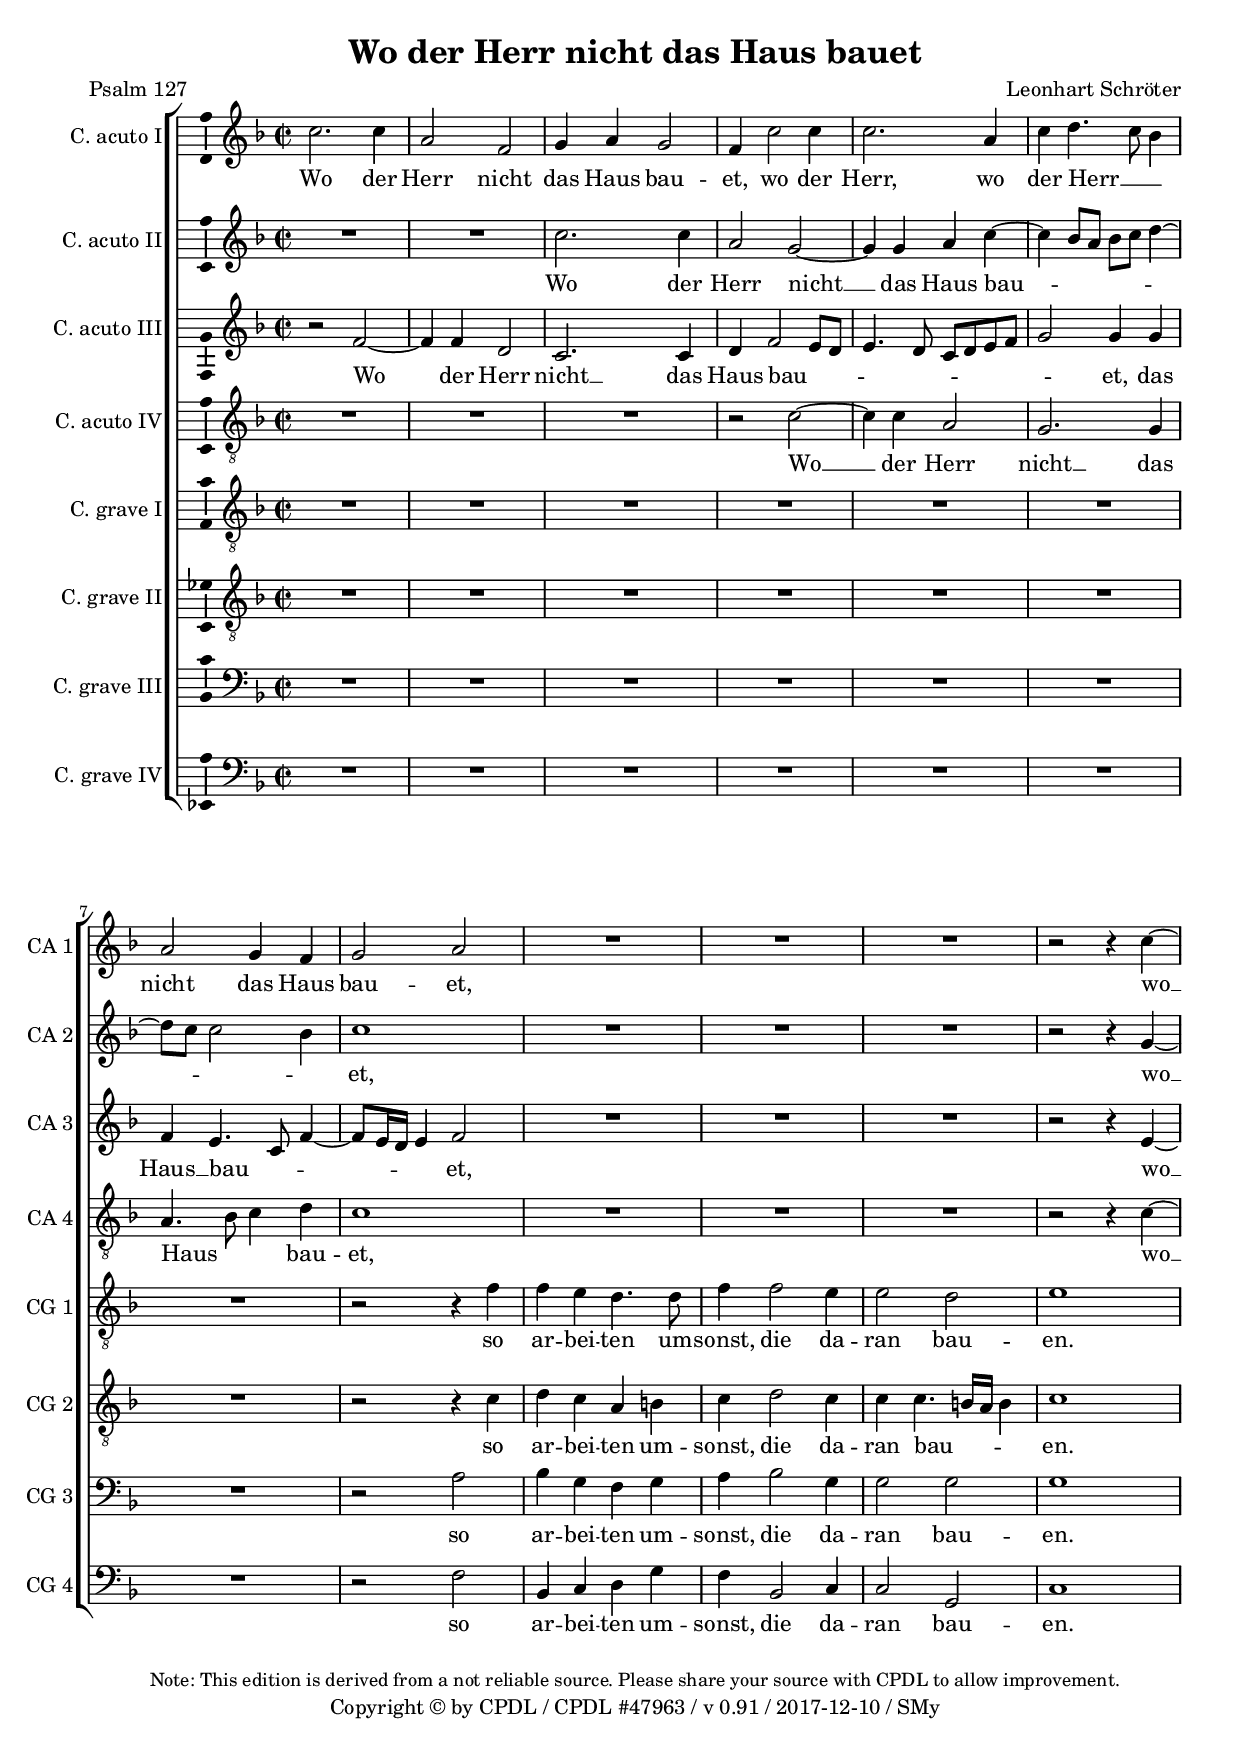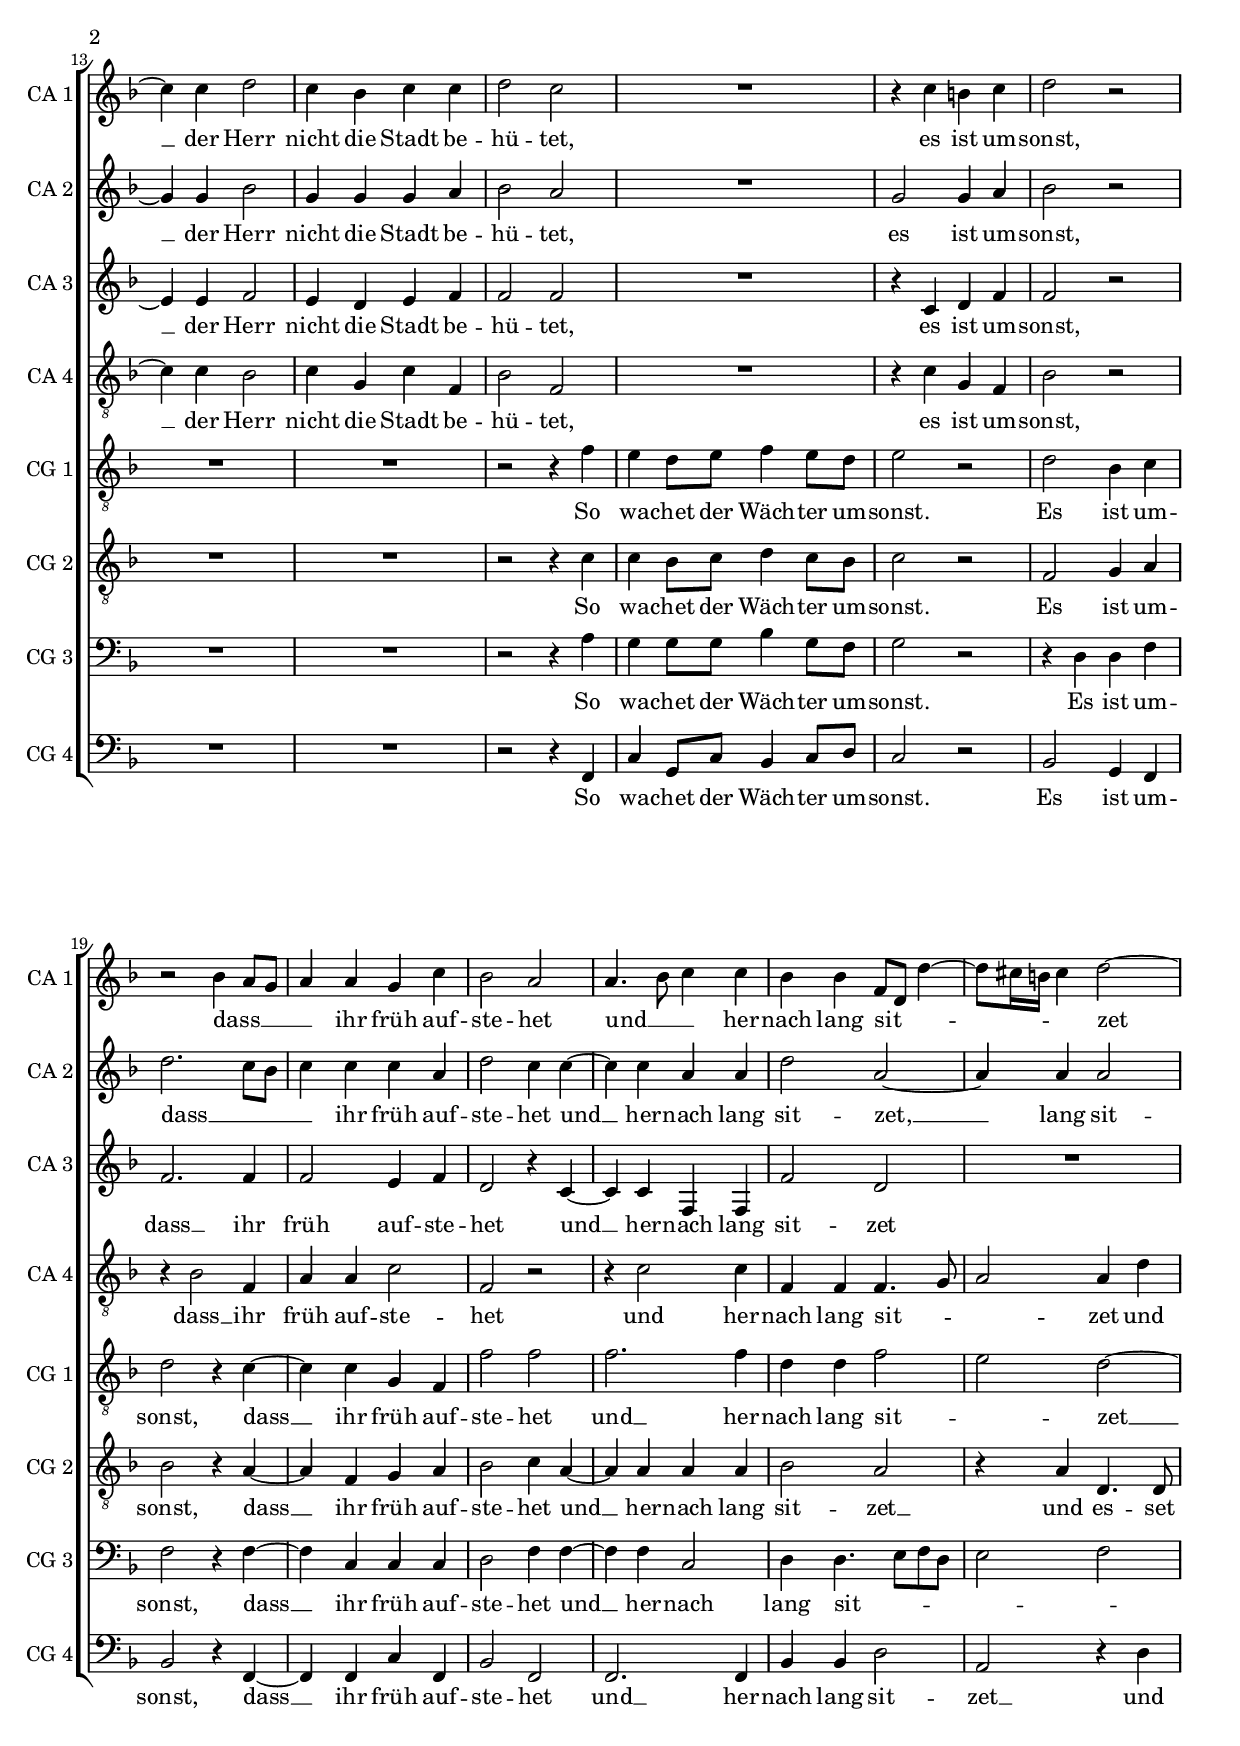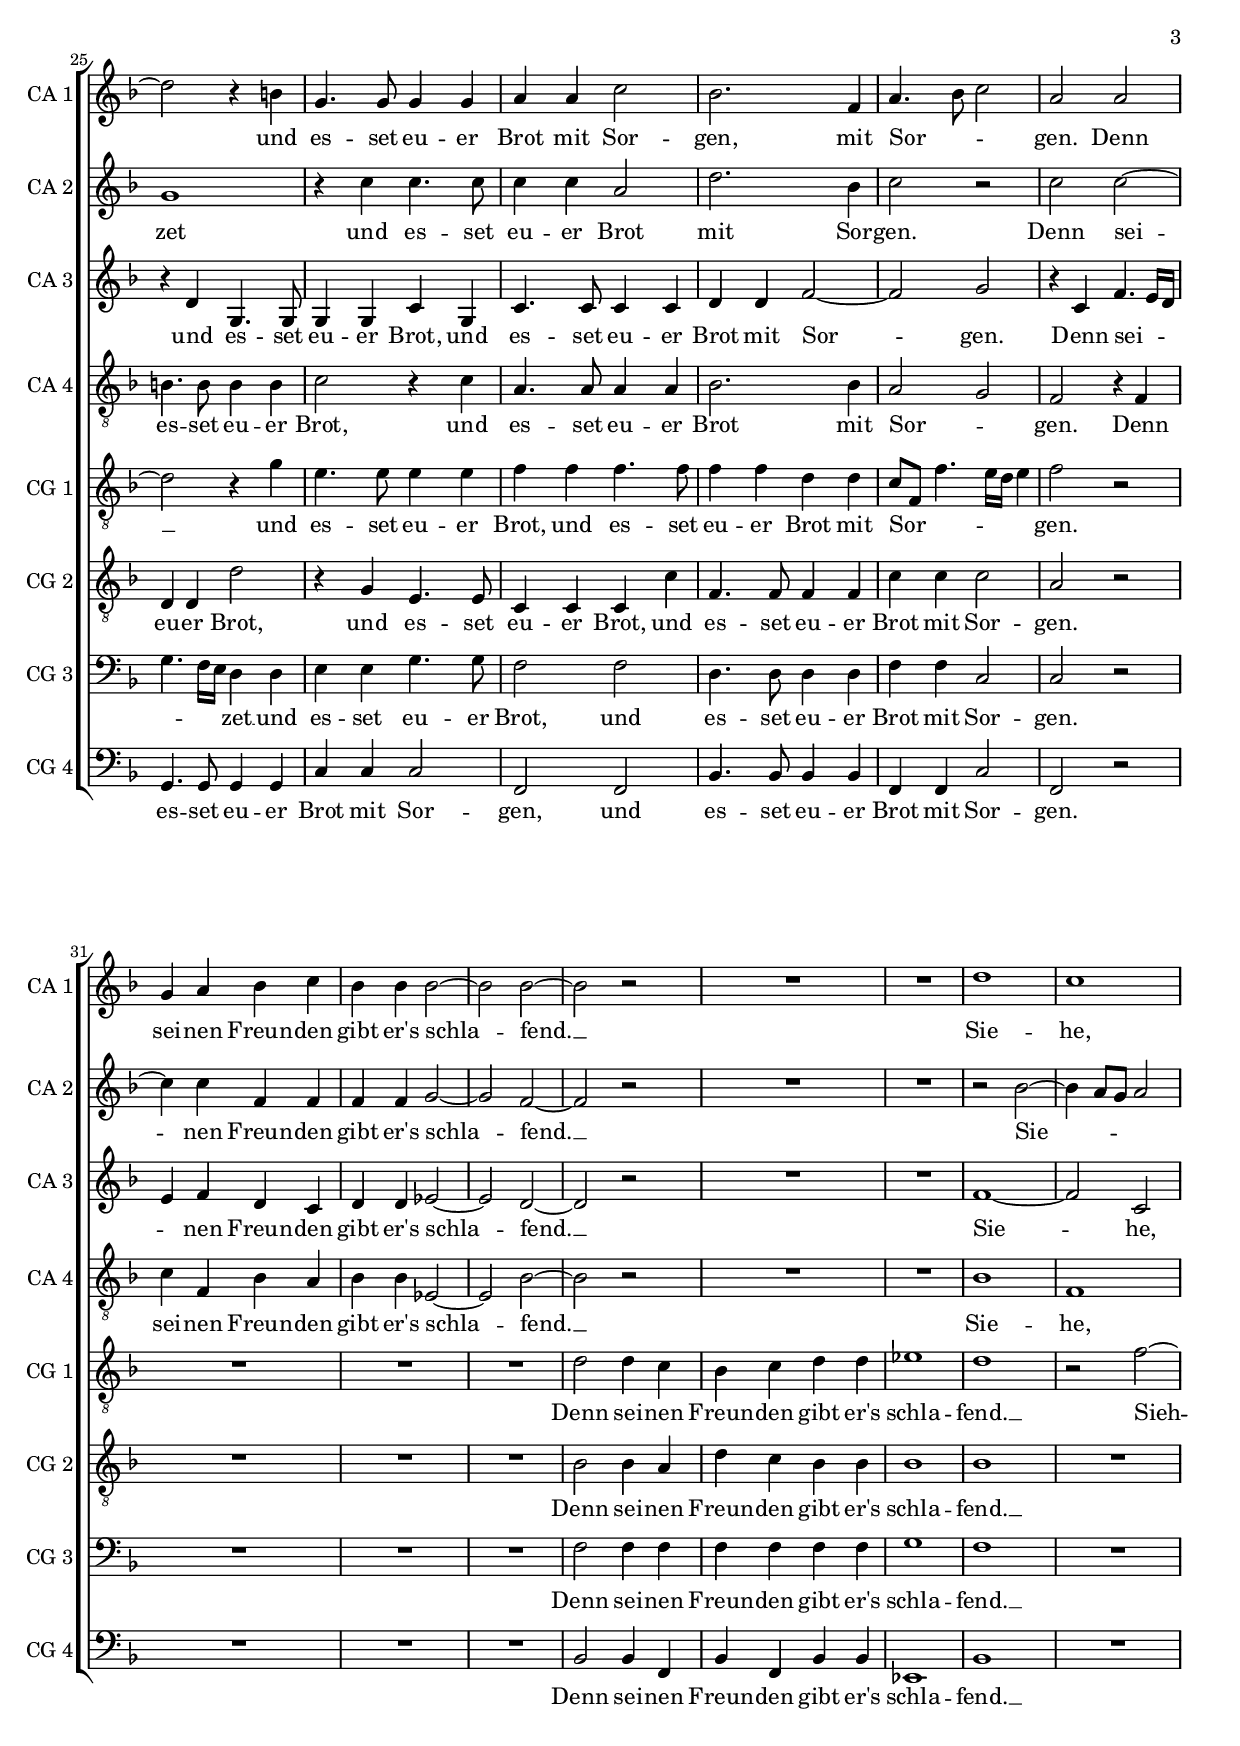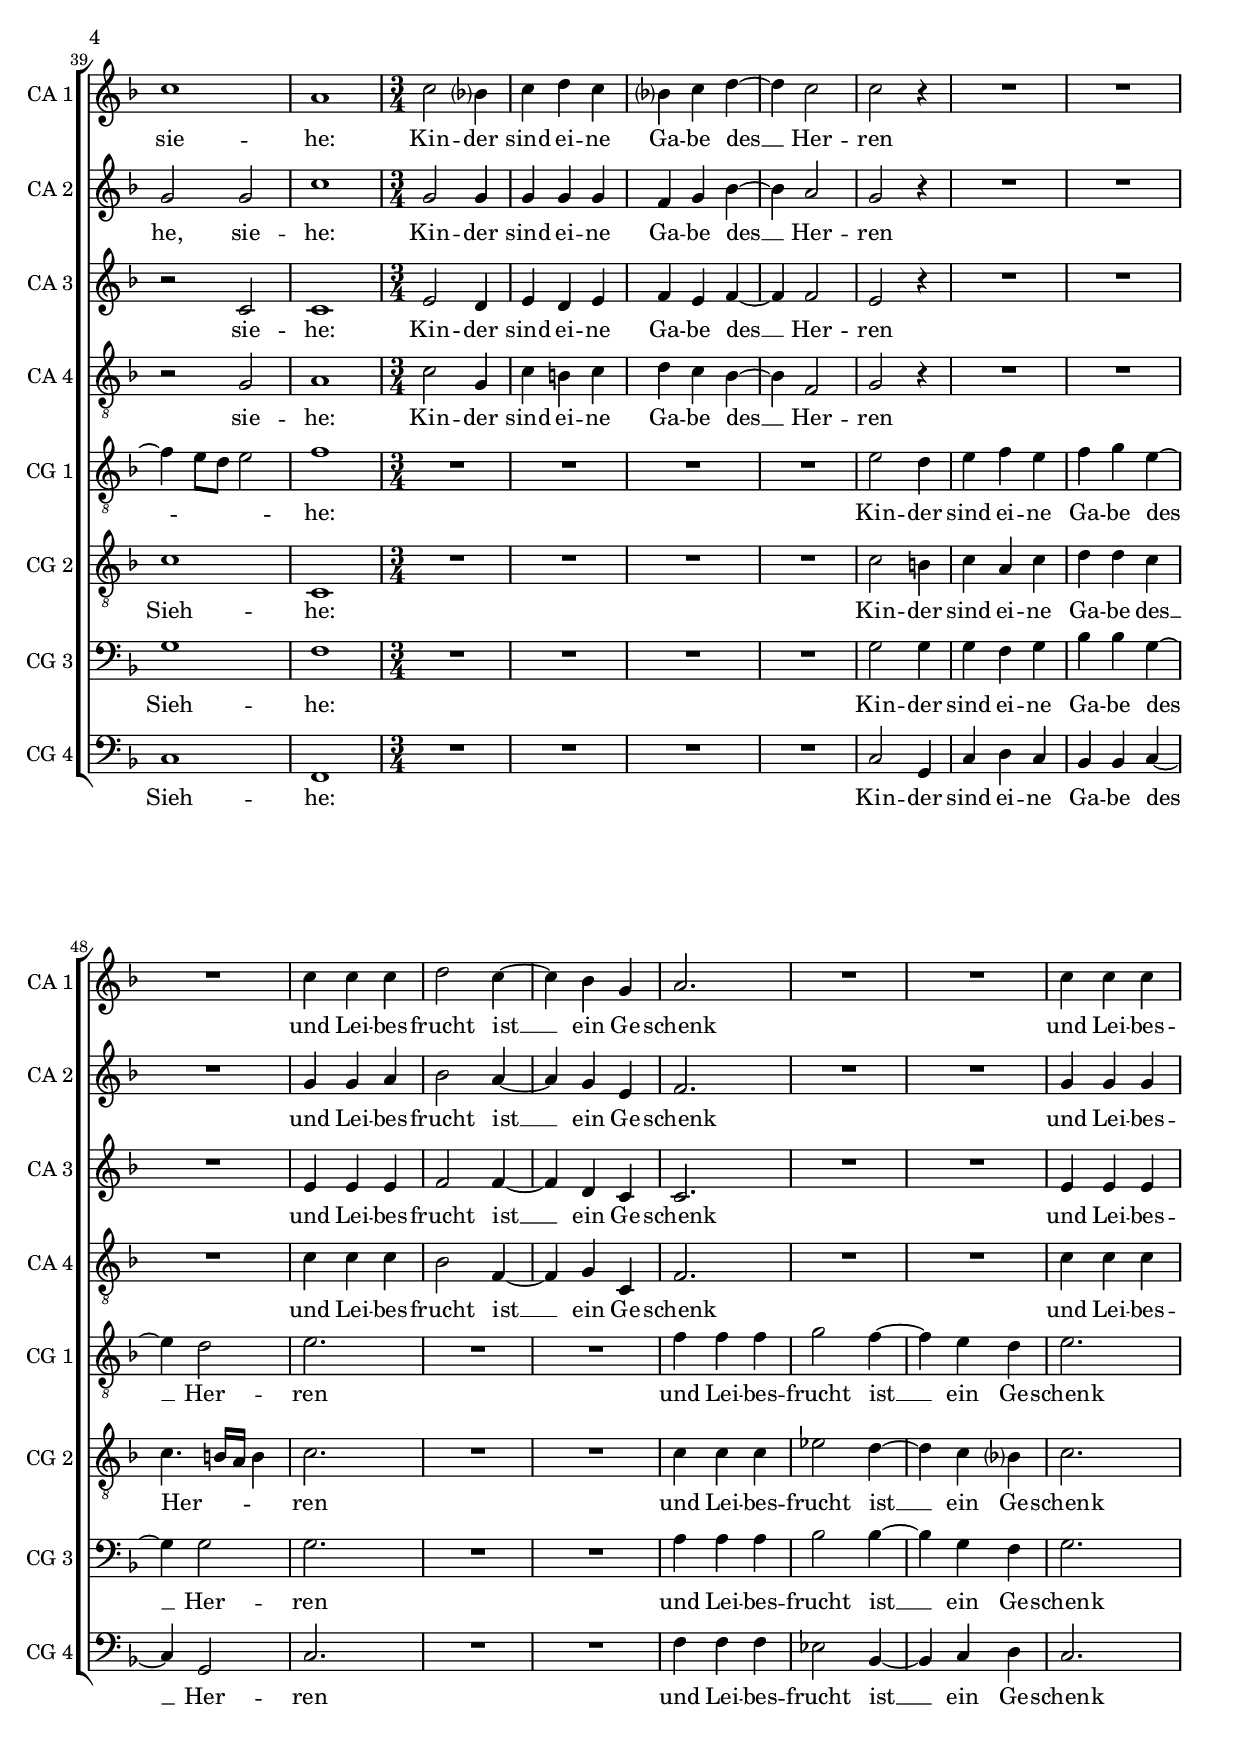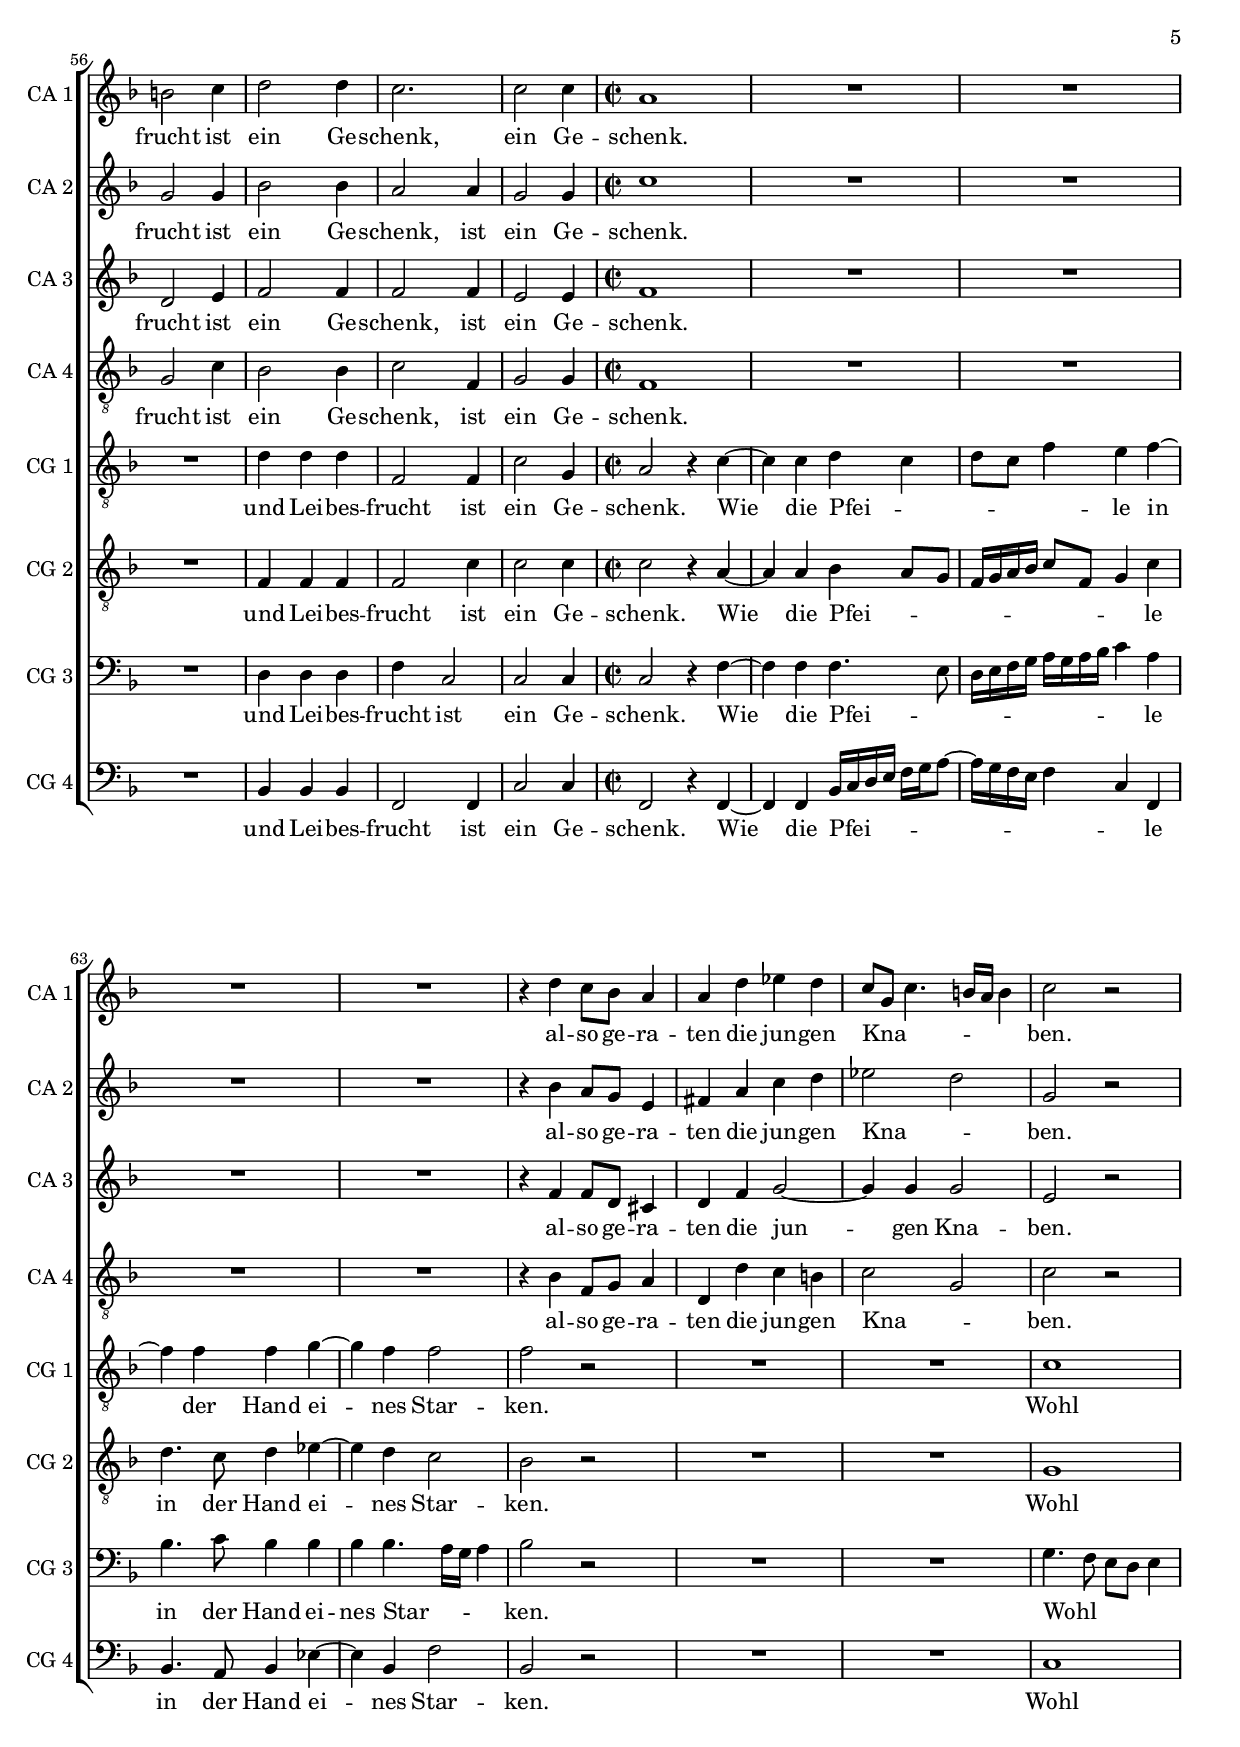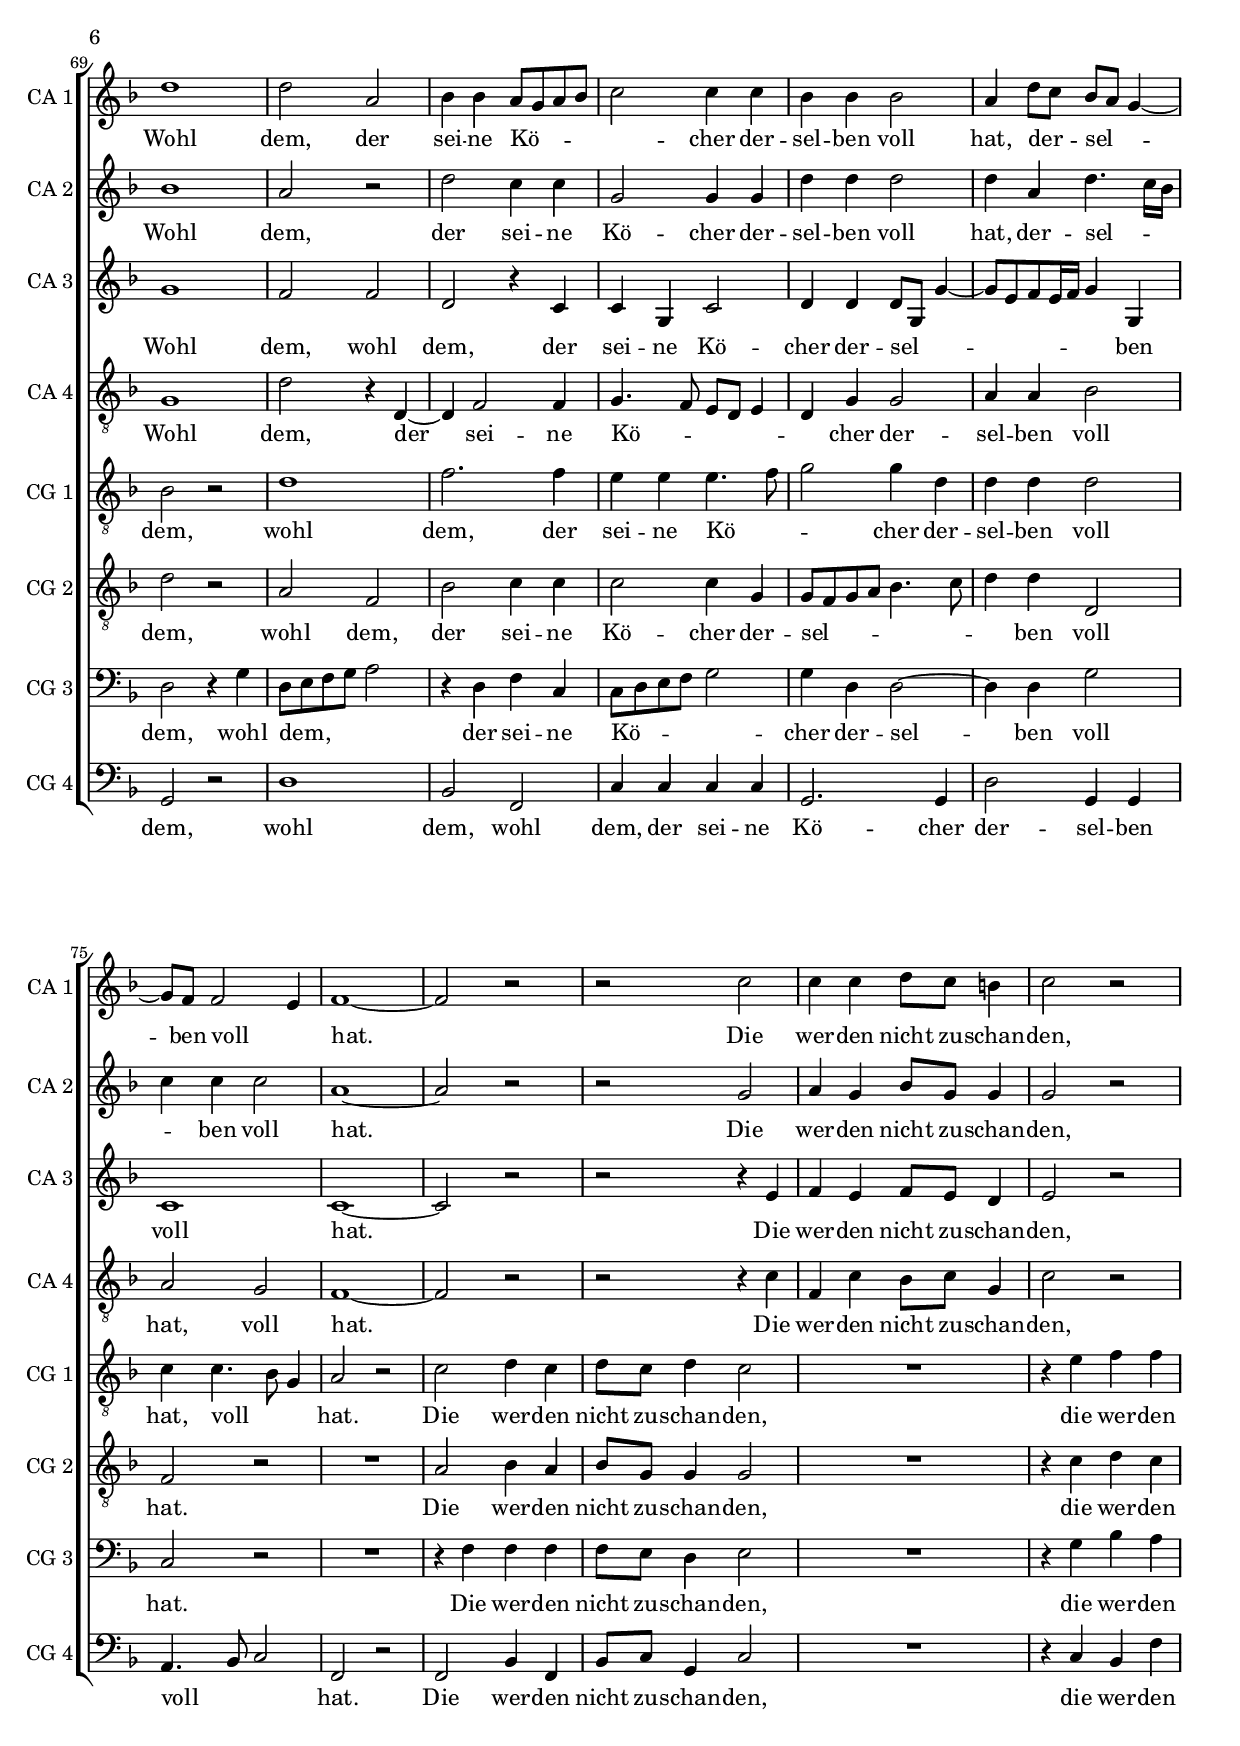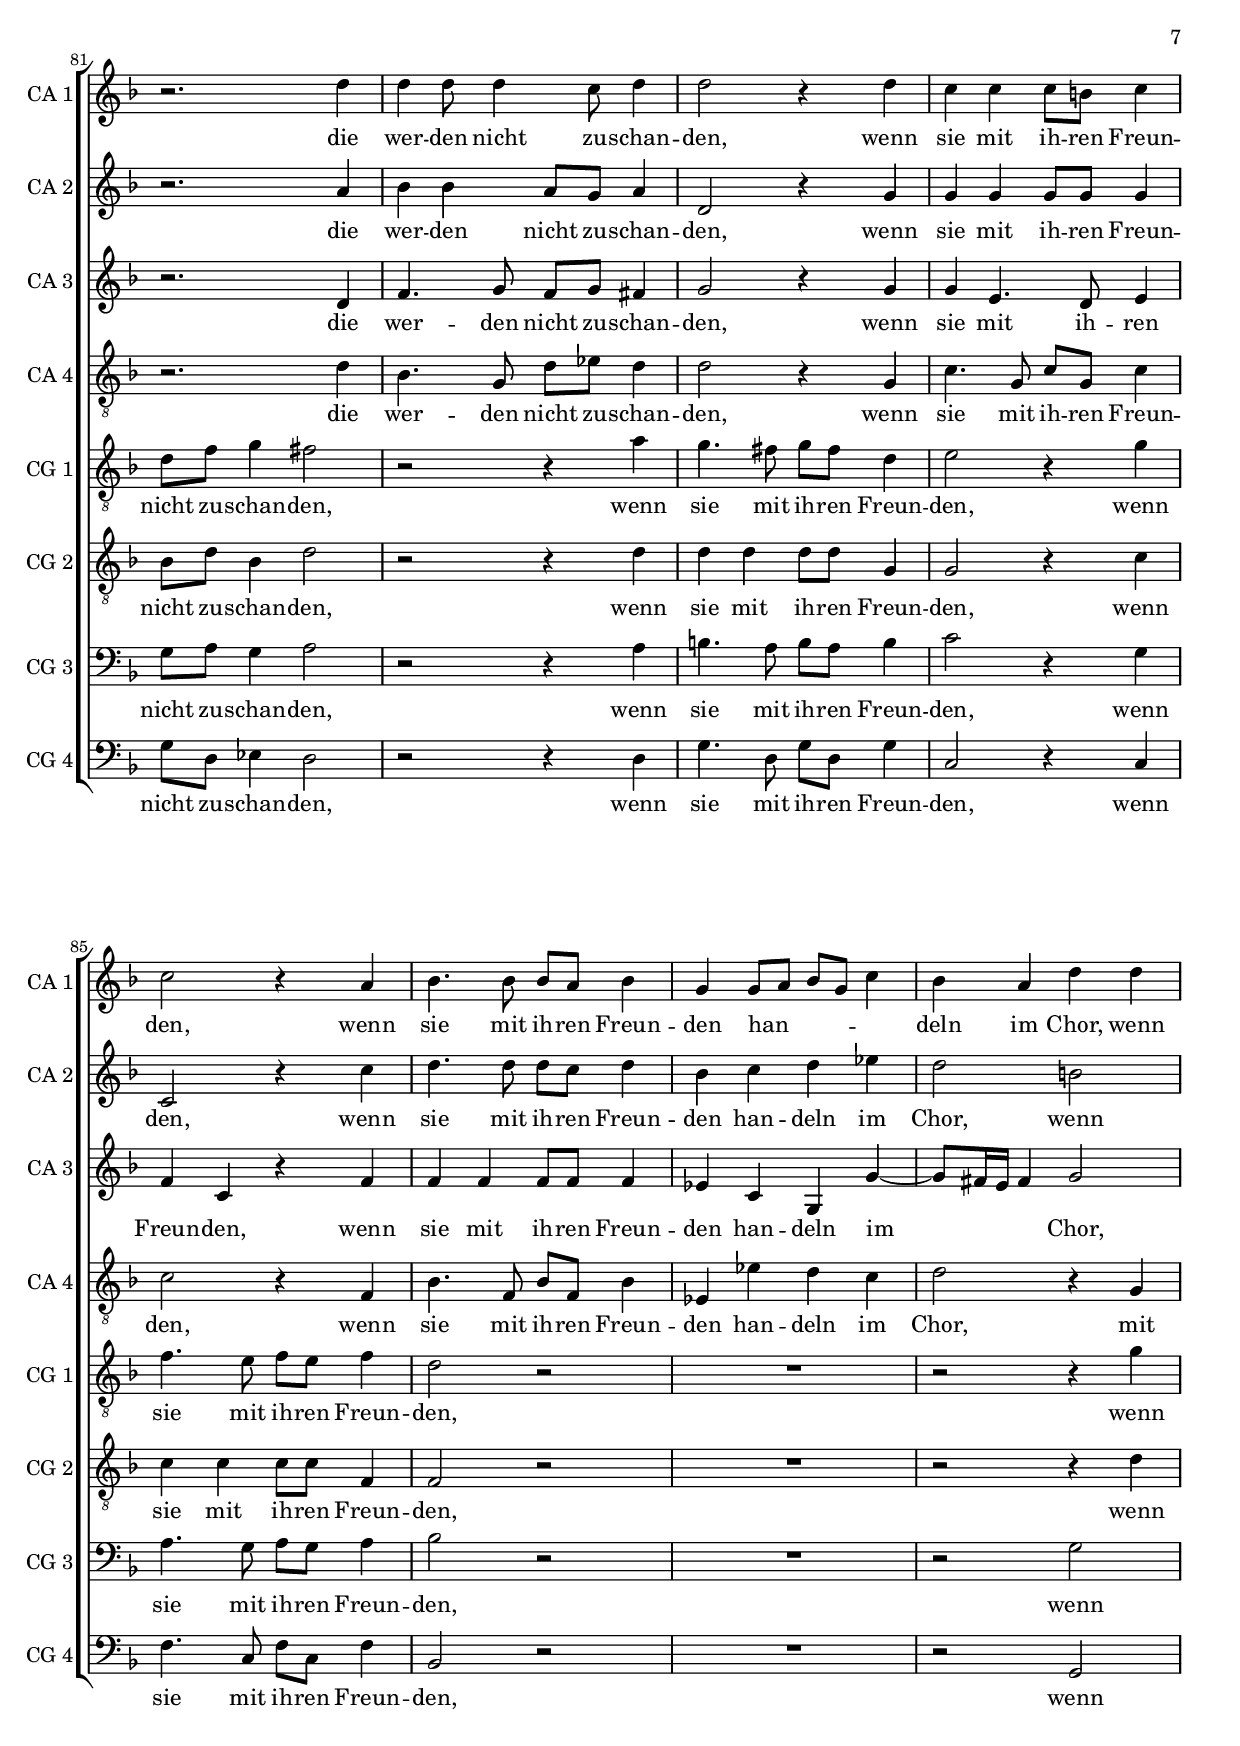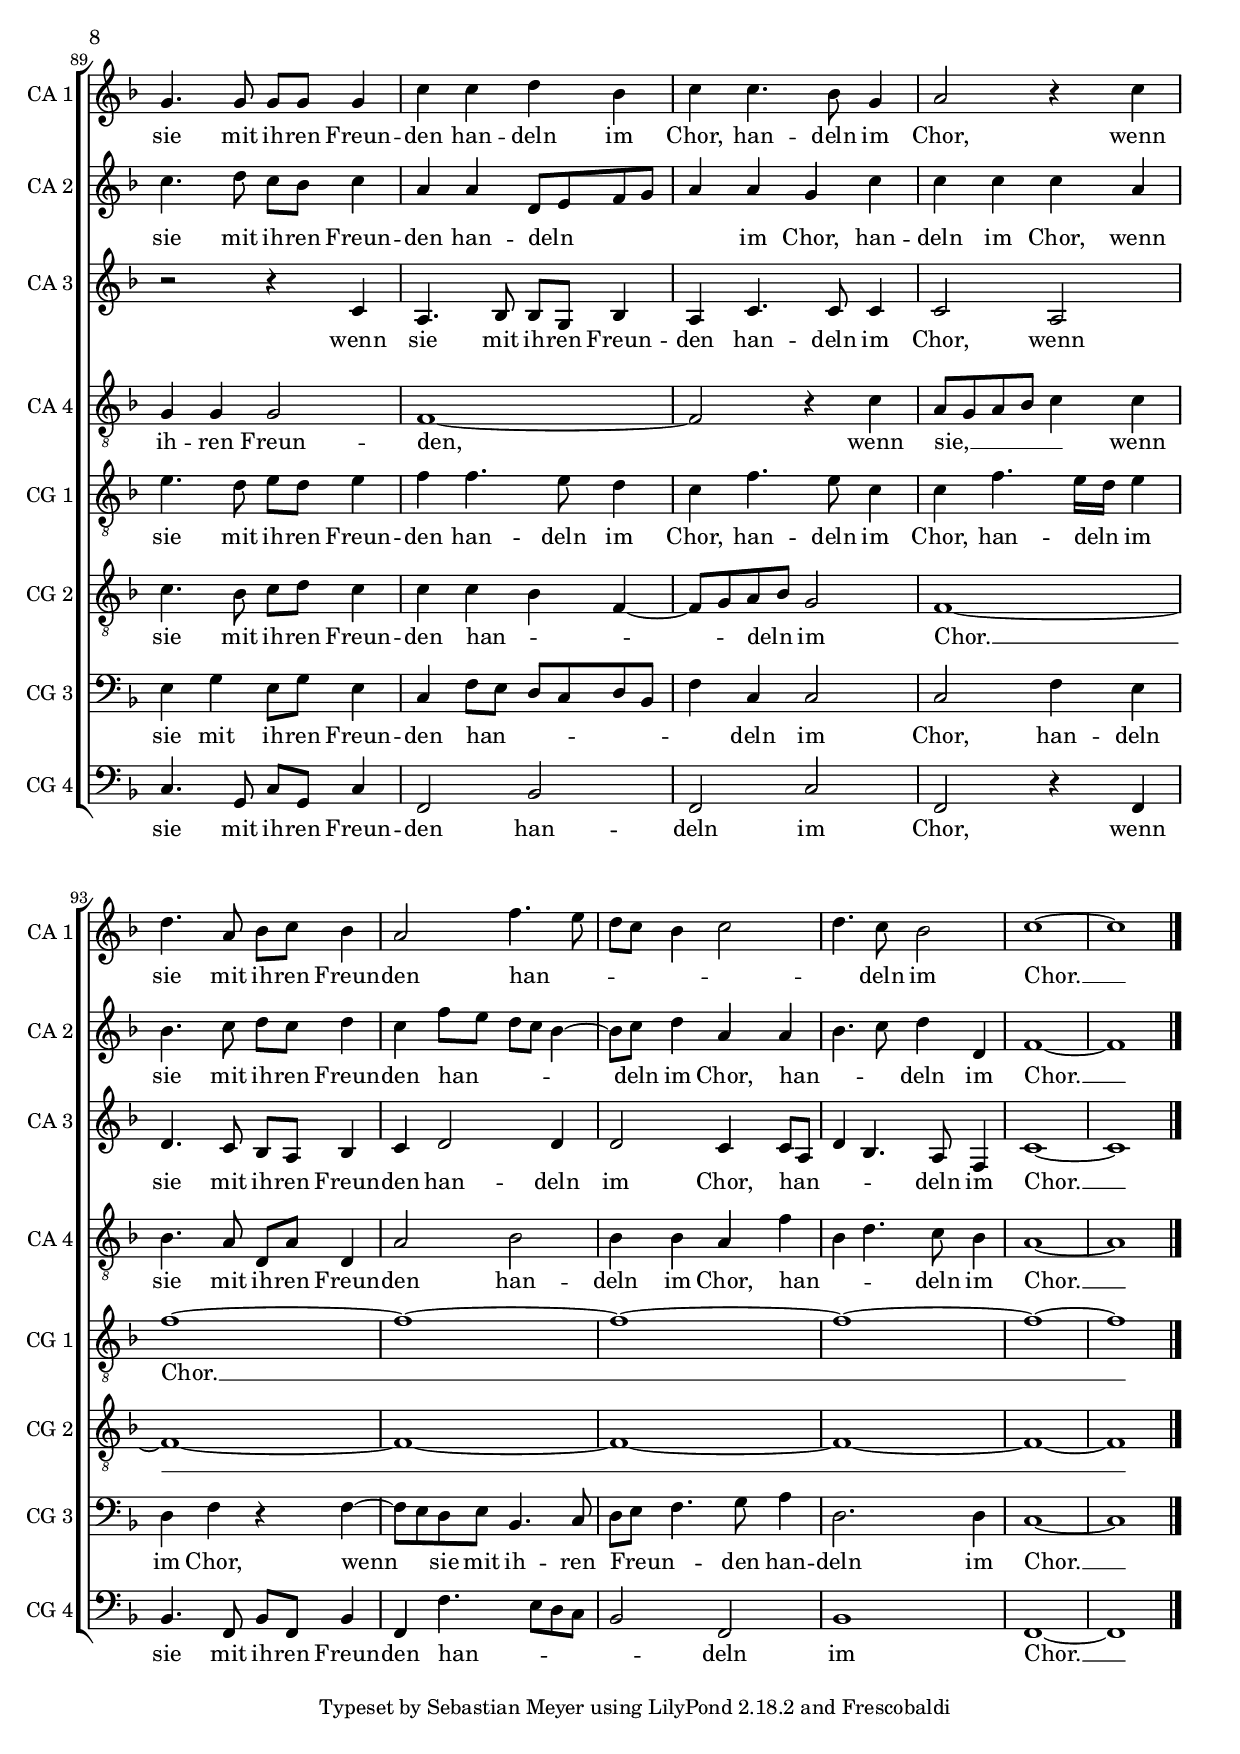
\version "2.18.2"
\language "deutsch"

\header {
  title = "Wo der Herr nicht das Haus bauet"
  composer = "Leonhart Schröter"
  poet = "Psalm 127"

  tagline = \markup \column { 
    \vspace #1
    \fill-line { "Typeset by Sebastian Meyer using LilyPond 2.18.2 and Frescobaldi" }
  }

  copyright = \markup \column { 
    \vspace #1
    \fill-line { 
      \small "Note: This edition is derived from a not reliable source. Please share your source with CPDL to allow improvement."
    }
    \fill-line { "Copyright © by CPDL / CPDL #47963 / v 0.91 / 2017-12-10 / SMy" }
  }
}

\paper {
  #(set-paper-size "a4")
  left-margin = 1.5\cm
  %page-count = 8
}

#(set-global-staff-size 18)

\layout {
  \context {
    \Score
    %\remove "Bar_number_engraver"
    
    % For forcing line- and page-breaks: 
    %\override NonMusicalPaperColumn.line-break-permission = ##f
    %\override NonMusicalPaperColumn.page-break-permission = ##f
  }
  \context {
    \Voice
    \override Slur.transparent = ##t
  }
}

global = {
  \key f \major
}

tTwo = { 
  \time 2/2
  %\set Timing.baseMoment = #(ly:make-moment 1/4)
}

tThree = {
  \time 3/4
}

% For forcing line- and page-breaks: 
breaker = { 
  s1*6 \break % before measure 7
  s1*7 \pageBreak % before measure 14
  s1*6 \break % 20
  s1*6 \pageBreak % 26
  s1*6 \break % 32
  s1*8 \pageBreak % 40
  s1 s2.*8 \break % 49
  s2.*9 \pageBreak % 58
  s2.*2 s1*4 \break % 64
  s1*6 \pageBreak % 70
  s1*5 \break % 75
  s1*6 \pageBreak % 81
  s1*4 \break % 85
  s1*5 \pageBreak % 90
  s1*4 \break % 94
}

sopranoOne = \relative c'' {
  \global \tTwo
  % Die Noten folgen hier.
  c2. c4 | a2 f | g4 a g2 | f4 c'2 c4 | c2. a4 | c d4.( c8 b4) | a2 g4 f | g2 a2 |  
  R1*3 r2 r4
  c4~ | c c d2 | c4 b c c | d2 c | 
  R1 
  r4 c h c | d2 r2 | 
  r2 b4( a8 g | a4) a g c | b2 a | a4.( b8 c4) c | b b f8( d d'4 ~ | d8 cis16 h cis4) d2~ | d r4 
  h | g4. g8 g4 g | a a c2 | b2. f4 | a4. ( b8 c2) | a2 
  % Denn seinen Freunden
  a2 | g4 a b c | b b b2~ | b b~ | b r |
  R1*2 
  % Siehe
  d1 c c a | 
  \tThree %\time 3/4
  c2 b?4 | c d c | b? c d~ | d c2 | c r4 |
  R2.*3    c4 c c | d2 c4~ | c b g | a2. 
  R2.*2    c4 c c | h2 c4 | d2 d4 | c2. | c2 c4 | a1
  R1*4 % Wie die Pfeile
  r4 d c8 b a4 | a d es d | c8( g c4. h16 a h4) | c2 r
  % Wohl dem 
  d1 d2 a | b4 b a8( g a b | c2) c4 c | b b b2 | a4 d8( c) b( a g4~ | g8) f f2( e4) | f1~ f2 r 
  % Die werden nicht zuschanden
  r2 c' | c4 c d8 c h4 | c2 r | r2. d4 | d d8 d4 c8 d4 d2 r4
  d c c c8 h c4 | c2 r4 a b4. b8 b a b4 | g g8( a b g c4) | b a d 
  d | g,4. g8 g g g4 | c c d b | c c4. b8 g4 | a2 r4 
  c | d4. a8 b c b4 | a2 f'4.( e8 | d c b4 c2 | d4.) c8 b2 c1~c1
  \bar "|."
}

sopranoTwo = \relative c'' {
  \global \tTwo
  % Die Noten folgen hier.
  R1 R1 c2. c4 | a2 g2~ | g4 g a c4~ ( | c b8 a b c d4~ | d8 c8 c2 b4) | c1 
  R1*3 r2 r4
  g4~ | g g b2 | g4 g g a | b2 a | 
  R1 
  g2 g4 a | b2 r | 
  d2.(c8 b | c4) c c a | d2 c4 c4~ | c c a a | d2 a2~ a4 a a2 | g1 |
  r4 c c4. c8 | c4 c4 a2 d2. b4 | c2 r 
  % Denn seinen Freunden
  c2 c~ | c4 c f, f | f f g2~ | g f~ | f r | 
  R1*2 
  % Siehe
  r2 b2~( | b4 a8 g a2) | g g | c1 | 
  \tThree %\time 3/4
  g2 g4 | g g g | f g b~ | b a2 | g2 r4 | 
  R2.*3    g4 g a | b2 a4~ | a g e | f2. 
  R2.*2	   g4 g g | g2 g4 | b2 b4 | a2 a4 | g2 g4 | c1 | 
  R1*4 % Wie die Pfeile
  r4 b a8 g e4 | fis a c d | es2( d) | g,2 r
  % Wohl dem 
  b1 a2 r | d c4 c | g2 g4 g | d' d d2 | d4 a d4.(c16 b | c4) c4 c2 | a1~ a2 r |
  % Die werden nicht zuschanden
  r2 g | a4 g b8 g g4 | g2 r | r2. a4 | b b a8 g a4 | d,2 r4
  g | g g g8 g g4 | c,2 r4 c' | d4. d8 d c d4 | b c d es | d2 
  h | c4. d8 c b c4 | a a d,8( e f g | a4) a g c | c c c 
  a | b4. c8 d c d4 | c f8( e d c b4~ | b8) c d4 a a( | b4. c8) d4 d, | f1 ~ f1 
}

altoOne = \relative c' {
  \global \tTwo
  % Die Noten folgen hier.
  r2 f2~ | f4 f d2 | c2. c4 | d f2 (e8 d | e4. d8 c d e f | g2) g4 g | f e4.( c8 f4~ | f8 e16 d e4) f2 | 
  R1*3 r2 r4
  e4~ | e e f2 | e4 d e f | f2 f | 
  R1 
  r4 c d f | f2 r | 
  f2. f4 | f2 e4 f | d2 r4 c4~ | c c f, f | f'2 d | R1 
  r4 d g,4. g8 | g4 g c g | c4. c8 c4 c | d d f2~ | f g2 | 
  % Denn seinen Freunden
  r4 c, f4.(e16 d | e4) f d c | d d es2~ | es d~ | d r2 | 
  R1*2 
  % Siehe
  f1~ | f2 c | r c | c1 
  \tThree %\time 3/4
  e2 d4 | e d e f e f~ | f f2 | e r4 | 
  R2.*3   e4 e e | f2 f4~ | f d c | c2. | 
  R2.*2   e4 e e | d2 e4 | f2 f4 | f2 f4 | e2 e4 | f1 
  R1*4 % Wie die Pfeile
  r4 f f8 d cis4 | d f g2~ | g4 g g2 | e2 r | 
  % Wohl dem
  g1 f2 f | d r4 c | c g c2 | d4 d d8 (g, g'4~ | g8 e f e16 f g4) g, | c1 c~ c2 r | 
  % Die werden nicht zuschanden
  r2 r4 e | f e f8 e d4 | e2 r | r2. d4 | f4. g8 f g fis4 | g2 r4 
  g | g e4. d8 e4 | f c r f f f f8 f f4 | es c g g'(~ | g8 fis16 e fis4) g2 | 
  r2 r4 c, a4. b8 b g b4 | a c4. c8 c4 | c2 a | d4. c8 b a b4 | c 
  d2 d4 | d2 c4 c8( a | d4 b4.) a8 f4 | c'1 ~ c 

}

altoTwo = \relative c' {
  \global \tTwo
  % Die Noten folgen hier.
  R1*3 r2 c2~ | c4 c4 a2 | g2. g4 | a4. ( b8 c4) d | c1 
  R1*3 r2 r4
  c4~ | c c b2 | c4 g c f, | b2 f | 
  R1 
  r4 c' g f | b2 r | 
  r4 b2 f4 | a a c2 | f, r | r4 c'2 c4 | f, f f4.( g8 | a2) a4  
  d4 | h4. h8 h4 h | c2 r4 c | a4. a8 a4 a b2. b4 | a2 ( g) | f2 r4
  % Denn seinen Freunden
  f4 | c' f, b a | b b es,2~ | es  b'~ | b r | 
  R1*2 
  % Siehe
  b1 f | r2 g | a1 | 
  \tThree %\time 3/4
  c2 g4 | c h c d c b~ | b f2 | g2 r4 | 
  R2.*3   c4 c c | b2 f4~ | f g c, | f2. 
  R2.*2   c'4 c c | g2 c4 | b2 b4 | c2 f,4 | g2 g4 | f1
  R1*4 % Wie die Pfeile
  r4 b f8 g a4 | d, d' c h | c2( g) | c2 r | 
  % Wohl dem
  g1 d'2 r4 d,~ | d f2 f4 | g4.( f8 e d e4 | d) g g2 | a4 a b2 | a2 g | f1~ f2 r | 
  % Die werden nicht zuschanden
  r2 r4 c' | f, c' b8 c g4 | c2 r2 | r2. d4 | b4. g8 d' es d4 | d2 r4 
  g, | c4. g8 c g c4 | c2 r4 f, | b4. f8 b f b4 | es, es' d c | d2 r4
  g, | g g g2 | f1~ | f2 r4 c' | a8( g a b c4) 
  c | b4. a8 d, a' d,4 |  a'2 b | b4 b a f'( | b, d4.) c8  b4 | a1 ~ a1 
}

tenorOne = \relative c' {
  \global \tTwo
  % Die Noten folgen hier.
  R1*7 r2
  r4 f | f e d4. d8 | f4 f2 e4 | e2 d2 | e1 | 
  R1*2 r2 r4
  f4 | e d8 e f4 e8 d e2 r2 | 
  % Es ist umsonst
  d2 b4 c | d2 r4 c4~ | c c g f | f'2 f f2. f4 | d d f2( | e) d~ | d r4
  g4 e4. e8 e4 e f f f4. f8 | f4 f d d | c8( f, f'4. e16 d e4) | f2 r2 | 
  R1*3 
  % Denn seinen Freunden
  d2 d4 c | b c d d | es1 d | r2
  % Siehe
  f2~( | f4 e8 d e2) | f1 | 
  \tThree %\time 3/4
  R2.*4   e2 d4 | e f e f g e~ | e d2 | e2. 
  R2.*2   f4 f f | g2 f4~ | f e d | e2. R2. d4 d d f,2 f4 | c'2 g4 
  \tTwo %\time 2/2 
  a2 r4
  c4~ | c c d( c | d8 c f4) e f~ | f f f g~ | g f f2 | f r | 
  R1*2 % Wohl dem
  c1 b2 r | d1 | f2. f4 | e e e4.( f8 | g2) g4 d | d d d2 |  c4 c4.( b8 g4) | a2 r | 
  % Die werden nicht zuschanden
  c2 d4 c | d8 c d4 c2 | R1
  r4 e f f d8 f g4 fis2 | r2 r4 
  a4 | g4. fis8 g fis d4 | e2 r4 g | f4. e8 f e f4 | d2  r | R1 r2 
  r4 g | e4. d8 e d e4 | f4 f4. e8 d4 | c f4. e8 c4 | c f4. e16( d) e4 f1~ f1 ~ f1 ~f1 ~f1 ~f1 ~
  
}

tenorTwo = \relative c' {
  \global \tTwo
  % Die Noten folgen hier.
  R1*7 r2
  r4 c | d c a h | c d2 c4 | c c4.( h16 a h4) | c1 
  R1*2 r2 r4
  c4 | c b8 c d4 c8 b c2 r2 | 
  % Es ist umsonst
  f,2 g4 a | b2 r4 a~ | a f g a | b2 c4 a~ a a a a | b2 a | 
  r4 a d,4. d8 | d4 d d'2 | r4 g, e4. e8 | c4 c c c' f,4. f8 f4 f | c' c c2 | a2 r2 
  R1*3 
  % Denn seinen Freunden
  b2 b4 a | d c b b | b1 b | R1 | 
  % Siehe
  c c, | 
  \tThree %\time 3/4
  R2.*4   c'2 h4 | c a c d d c | c4.( h16 a h4) c2. 
  R2.*2   c4 c c es2 d4~ | d c b? c2. R f,4 f f | f2 c'4 | c2 c4 | 
  \tTwo %\time 2/2 
  c2 r4
  a4~ | a a b( a8 g | f16[ g a b] c8[ f,] g4) c | d4. c8 d4 es~ | es d c2 | b r |
  R1*2 % Wohl dem
  g1 d'2 r | a2 f | b c4 c | c2 c4 g | g8( f g a b4. c8 | d4 ) d d,2 f r | R1 
  % Die werden nicht zuschanden
  a2 b4 a | b8 g g4 g2 | R1 | r4 c d c b8 d b4 d2 | r2 r4 
  d4 d d d8 d g,4 | g2 r4 c | c c c8 c f,4 | f2 r | R1 r2
  r4 d' c4. b8 c d c4 | c c( b f~ | f8 g) a( b) g2 f1~ f1~ f1~ f1~ f1~ f1~ f1~ 
}

bassOne = \relative c' {
  \global \tTwo
  % Die Noten folgen hier.
  R1*7 r2
  a2 | b4 g f g | a b2 g4 | g2 g | g1  
  R1*2 r2 r4
  a4 | g g8 g b4 g8 f g2 r2 | 
  % Es ist umsonst
  r4 d d f | f2 r4 f4~ | f c c c | d2 f4 f~ | f f c2 | d4 
  d4.( e8 f d | e2 f g4. f16 e) d4 
  d | e e g4. g8 | f2 f | d4. d8 d4 d | f f c2 | c r 
  R1*3 
  % Denn seinen Freunden
  f2 f4 f | f f f f | g1 f | R1 
  g1 f | 
  \tThree %\time 3/4
  R2.*4	  g2 g4 | g f g b b g~ | g g2 | g2. 
  R2.*2   a4 a a b2 b4~ | b g f g2. | R | d4 d d | f c2 | c c4 | 
  \tTwo %\time 2/2 
  c2 r4
  f4~ | f f f4.( e8 | d16[ e f g] a[ g a b] c4) a | b4. c8 b4 b | b b4.( a16 g a4) | b2 r | 
  R1*2 % Wohl dem
  g4.( f8 e d e4) | d2 r4 g | d8( e f g a2) | r4 d, f c | c8( d e f g2) | g4 d d2~ | d4 d g2 | c, r | R1  
  % Die werden nicht zuschanden
  r4 f f f | f8 e d4 e2 | R1 | r4 g b a g8 a g4 a2 | r2 r4
  a h4. a8 h a h4 | c2 r4 g | a4. g8 a g a4 | b2 r | R1 r2
  g2 | e4 g e8 g e4 c f8( e d c d b | f'4) c c2 | c f4 e | d f r 
  f~( | f8 e) d e b4. c8 | d( e f4.) g8 a4 | d,2. d4 | c1 ~ c1| 
}

bassTwo = \relative c {
  \global \tTwo
  % Die Noten folgen hier.
  R1*7 r2
  f2 | b,4 c d g | f b,2 c4 | c2 g | c1 
  R1*2 r2 r4
  f,4 | c' g8 c b4 c8 d c2 r2 | 
  % Es ist umsonst:
  b2 g4 f | b2 r4 f~ | f f c' f, | b2 f | f2. f4 | b b d2 | a r4 
  d | g,4. g8 g4 g | c c c2 | f,2 f | b4. b8 b4 b | f f c'2 | f,2 r2 | 
  R1*3 
  % Denn seinen Freunden
  b2 b4 f | b f b b | es,1 b' | R1 
  % Siehe
  c f,
  \tThree %\time 3/4
  R2.*4   c'2 g4 | c d c b b c~ | c g2 c2. | 
  R2.*2   f4 f f | es2 b4~ | b c d c2. | R b4 b b | f2 f4 | c'2 c4 | 
  \tTwo %\time 2/2 
  f,2 r4
  f4~ | f f b16([ c d e] f[ g a8~] | a16 g f e f4 c) f, | b4. a8 b4 es~ | es b f'2 | b, r | 
  R1*2 % Wohl dem
  c1 g2 r | d'1 | b2 f | c'4 c c c | g2. g4 | d'2 g,4 g | a4.( b8 c2) | f, r | 
  % Die werden nicht zuschanden
  f2 b4 f | b8 c g4 c2 | R1 | r4 c b f' | g8 d es4 d2 | r2 r4
  d | g4. d8 g d g4 | c,2 r4 c | f4. c8 f c f4 | b,2 r R1 r2
  g2 c4. g8 c g c4 | f,2 b | f c' | f, r4 
  f4 | b4. f8 b f b4 | f f'4.( e8 d c | b2) f | b1 f1 ~ f1
}

sopranoOneVerse = \lyricmode {
  % Liedtext folgt hier.
  Wo der Herr nicht das Haus bau -- et, 
  wo der Herr, 
  wo der Herr __ nicht das Haus bau -- et, 
  
  wo __ der Herr nicht die Stadt be -- hü -- tet, 
  
  es ist um -- sonst, 
  dass __ ihr früh auf -- ste -- het und __ her -- nach lang sit -- zet 
  und es -- set eu -- er Brot mit Sor -- gen, mit Sor -- gen. 
  
  Denn sei -- nen Freun -- den gibt er's schla -- fend. __ 
  Sie -- he, sie -- he:
  
  Kin -- der sind ei -- ne Ga -- be des __ Her -- ren 
  und Lei -- bes -- frucht ist __ ein Ge -- schenk
  und Lei -- bes -- frucht ist ein Ge -- schenk, ein Ge -- schenk. 
  
  % Wie die Pfeile in der Hand eines Starken
  al -- so ge -- ra -- ten die jun -- gen Kna -- ben. 
  Wohl dem, der sei -- ne Kö -- cher der -- sel -- ben voll hat, 
  der -- sel -- ben voll hat. 
  
  Die wer -- den nicht zu -- schan -- den, 
  die wer -- den nicht zu -- schan -- den, 
  wenn sie mit ih -- ren Freun -- den, 
  wenn sie mit ih -- ren Freun -- den
  han -- deln im Chor,
  wenn sie mit ih -- ren Freun -- den
  han -- deln im Chor,
  han -- deln im Chor,
  wenn sie mit ih -- ren Freun -- den
  han -- deln im Chor. __
  
  
}

sopranoTwoVerse = \lyricmode {
  % Liedtext folgt hier.
  Wo der Herr nicht __ das Haus bau -- et, 
  
  wo __ der Herr nicht die Stadt be -- hü -- tet, 

  es ist um -- sonst, 
  dass __ ihr früh auf -- ste -- het und __ her -- nach lang sit -- zet, __
  lang sit -- zet 
  und es -- set eu -- er Brot mit Sor -- gen. 
  
  Denn sei -- nen Freun -- den gibt er's schla -- fend. __ 
  Sie -- he, sie -- he:

  Kin -- der sind ei -- ne Ga -- be des __ Her -- ren 
  und Lei -- bes -- frucht ist __ ein Ge -- schenk
  und Lei -- bes -- frucht ist ein Ge -- schenk, ist ein Ge -- schenk. 
  
  % Wie die Pfeile in der Hand eines Starken
  al -- so ge -- ra -- ten die jun -- gen Kna -- ben. 
  Wohl dem, der sei -- ne Kö -- cher der -- sel -- ben voll hat, 
  der -- sel -- ben voll hat. 
  
  Die wer -- den nicht zu -- schan -- den, 
  die wer -- den nicht zu -- schan -- den, 
  wenn sie mit ih -- ren Freun -- den, 
  wenn sie mit ih -- ren Freun -- den
  han -- deln im Chor,
  wenn sie mit ih -- ren Freun -- den
  han -- deln im Chor,
  han -- deln im Chor,
  wenn sie mit ih -- ren Freun -- den
  han -- deln im Chor,
  han -- deln im Chor. __
  
}

altoOneVerse = \lyricmode {
  % Liedtext folgt hier.
  Wo der Herr nicht __ das Haus bau -- et, 
  das Haus __ bau -- et, 
  
  wo __ der Herr nicht die Stadt be -- hü -- tet, 

  es ist um -- sonst, 
  dass __ ihr früh auf -- ste -- het und __ her -- nach lang sit -- zet 
  und es -- set eu -- er Brot, 
  und es -- set eu -- er Brot mit Sor -- gen. 
  
  Denn sei -- nen Freun -- den gibt er's schla -- fend. __ 
  Sie -- he, sie -- he:
  
  Kin -- der sind ei -- ne Ga -- be des __ Her -- ren 
  und Lei -- bes -- frucht ist __ ein Ge -- schenk
  und Lei -- bes -- frucht ist ein Ge -- schenk, ist ein Ge -- schenk. 

  % Wie die Pfeile in der Hand eines Starken
  al -- so ge -- ra -- ten die jun -- gen Kna -- ben. 
  Wohl dem, wohl dem, der sei -- ne Kö -- cher der -- sel -- ben voll hat. 
  
  Die wer -- den nicht zu -- schan -- den, 
  die wer -- den nicht zu -- schan -- den, 
  wenn sie mit ih -- ren Freun -- den, 
  wenn sie mit ih -- ren Freun -- den
  han -- deln im Chor,
  wenn sie mit ih -- ren Freun -- den
  han -- deln im Chor,
  wenn sie mit ih -- ren Freun -- den
  han -- deln im Chor,
  han -- deln im Chor. __
}

altoTwoVerse = \lyricmode {
  % Liedtext folgt hier.
  Wo __ der Herr nicht __ das Haus bau -- et, 
  
  wo __ der Herr nicht die Stadt be -- hü -- tet, 

  es ist um -- sonst, 
  dass __ ihr früh auf -- ste -- het und her -- nach lang sit -- zet 
  und es -- set eu -- er Brot, 
  und es -- set eu -- er Brot mit Sor -- gen. 
  
  Denn sei -- nen Freun -- den gibt er's schla -- fend. __ 
  Sie -- he, sie -- he:
    Kin -- der sind ei -- ne Ga -- be des __ Her -- ren 
  und Lei -- bes -- frucht ist __ ein Ge -- schenk
  und Lei -- bes -- frucht ist ein Ge -- schenk, ist ein Ge -- schenk. 

  % Wie die Pfeile in der Hand eines Starken
  al -- so ge -- ra -- ten die jun -- gen Kna -- ben. 
  Wohl dem, der sei -- ne Kö -- cher der -- sel -- ben voll hat, 
  voll hat. 
  
  Die wer -- den nicht zu -- schan -- den, 
  die wer -- den nicht zu -- schan -- den, 
  wenn sie mit ih -- ren Freun -- den, 
  wenn sie mit ih -- ren Freun -- den
  han -- deln im Chor,
  mit ih -- ren Freun -- den,
  wenn sie, __ 
  wenn sie mit ih -- ren Freun -- den
  han -- deln im Chor,
  han -- deln im Chor. __
  
}

tenorOneVerse = \lyricmode {
  % Liedtext folgt hier.
  so ar -- bei -- ten um -- sonst, die da -- ran bau -- en. 
  
  So wa -- chet der Wäch -- ter um -- sonst. 
  
  Es ist um -- sonst, 
  dass __ ihr früh auf -- ste -- het und __ her -- nach lang sit -- zet __
  und es -- set eu -- er Brot, 
  und es -- set eu -- er Brot mit Sor -- gen. 
  
  Denn sei -- nen Freun -- den gibt er's schla -- fend. __ 
  Sieh -- he:
    Kin -- der sind ei -- ne Ga -- be des __ Her -- ren 
  und Lei -- bes -- frucht ist __ ein Ge -- schenk
  und Lei -- bes -- frucht ist ein Ge -- schenk. 

  Wie die Pfei -- le in der Hand ei -- nes Star -- ken.
  % al -- so ge -- ra -- ten die jun -- gen Kna -- ben. 
  Wohl dem, wohl dem, 
  der sei -- ne Kö -- cher der -- sel -- ben voll hat, voll hat. 
  
  Die wer -- den nicht zu -- schan -- den, 
  die wer -- den nicht zu -- schan -- den, 
  wenn sie mit ih -- ren Freun -- den, 
  wenn sie mit ih -- ren Freun -- den,
  wenn sie mit ih -- ren Freun -- den
  han -- deln im Chor, 
  han -- deln im Chor, 
  han -- deln im Chor. __
}

tenorTwoVerse = \lyricmode {
  % Liedtext folgt hier.
  so ar -- bei -- ten um -- sonst, die da -- ran bau -- en. 
  
  So wa -- chet der Wäch -- ter um -- sonst. 

  Es ist um -- sonst, 
  dass __ ihr früh auf -- ste -- het und __ her -- nach lang sit -- zet __
  und es -- set eu -- er Brot, 
  und es -- set eu -- er Brot, 
  und es -- set eu -- er Brot mit Sor -- gen. 
  
  Denn sei -- nen Freun -- den gibt er's schla -- fend. __ 
  Sieh -- he:
    Kin -- der sind ei -- ne Ga -- be des __ Her -- ren 
  und Lei -- bes -- frucht ist __ ein Ge -- schenk
  und Lei -- bes -- frucht ist ein Ge -- schenk. 

  Wie die Pfei -- le in der Hand ei -- nes Star -- ken.
  % al -- so ge -- ra -- ten die jun -- gen Kna -- ben. 
  Wohl dem, wohl dem, 
  der sei -- ne Kö -- cher der -- sel -- ben voll hat. 
  
  Die wer -- den nicht zu -- schan -- den, 
  die wer -- den nicht zu -- schan -- den, 
  wenn sie mit ih -- ren Freun -- den, 
  wenn sie mit ih -- ren Freun -- den,
  wenn sie mit ih -- ren Freun -- den
  han -- deln im Chor. __
}

bassOneVerse = \lyricmode {
  % Liedtext folgt hier.
  so ar -- bei -- ten um -- sonst, die da -- ran bau -- en. 
  
  So wa -- chet der Wäch -- ter um -- sonst. 
  
  Es ist um -- sonst, 
  dass __ ihr früh auf -- ste -- het und __ her -- nach lang sit -- zet __
  und es -- set eu -- er Brot, 
  und es -- set eu -- er Brot mit Sor -- gen. 
  
  Denn sei -- nen Freun -- den gibt er's schla -- fend. __ 
  Sieh -- he:
  Kin -- der sind ei -- ne Ga -- be des __ Her -- ren 
  und Lei -- bes -- frucht ist __ ein Ge -- schenk
  und Lei -- bes -- frucht ist ein Ge -- schenk. 

  Wie die Pfei -- le in der Hand ei -- nes Star -- ken.
  % al -- so ge -- ra -- ten die jun -- gen Kna -- ben. 
  Wohl dem, wohl dem, 
  der sei -- ne Kö -- cher der -- sel -- ben voll hat. 
  
  Die wer -- den nicht zu -- schan -- den, 
  die wer -- den nicht zu -- schan -- den, 
  wenn sie mit ih -- ren Freun -- den, 
  wenn sie mit ih -- ren Freun -- den,
  wenn sie mit ih -- ren Freun -- den
  han -- deln im Chor,
  han -- deln im Chor,
  wenn sie mit ih -- ren Freun -- den
  han -- deln im Chor. __
}

bassTwoVerse = \lyricmode {
  % Liedtext folgt hier.
  so ar -- bei -- ten um -- sonst, die da -- ran bau -- en. 
  
  So wa -- chet der Wäch -- ter um -- sonst. 
  
  Es ist um -- sonst, 
  dass __ ihr früh auf -- ste -- het und __ her -- nach lang sit -- zet __
  und es -- set eu -- er Brot mit Sor -- gen, 
  und es -- set eu -- er Brot mit Sor -- gen. 
  
  Denn sei -- nen Freun -- den gibt er's schla -- fend. __ 
  Sieh -- he:
    Kin -- der sind ei -- ne Ga -- be des __ Her -- ren 
  und Lei -- bes -- frucht ist __ ein Ge -- schenk
  und Lei -- bes -- frucht ist ein Ge -- schenk. 

  Wie die Pfei -- le in der Hand ei -- nes Star -- ken.
  % al -- so ge -- ra -- ten die jun -- gen Kna -- ben. 
  Wohl dem, wohl dem, wohl dem, 
  der sei -- ne Kö -- cher der -- sel -- ben voll hat. 
  
  Die wer -- den nicht zu -- schan -- den, 
  die wer -- den nicht zu -- schan -- den, 
  wenn sie mit ih -- ren Freun -- den, 
  wenn sie mit ih -- ren Freun -- den,
  wenn sie mit ih -- ren Freun -- den
  han -- deln im Chor,
  wenn sie mit ih -- ren Freun -- den
  han -- deln im Chor. __
}


\score {
  \new ChoirStaff <<
    \new Staff \with {
      %midiInstrument = "choir aahs"
      instrumentName = "C. acuto I"
      shortInstrumentName = "CA 1"
      \consists "Ambitus_engraver"
    } { \sopranoOne } % { << \sopranoOne \breaker >> }
    \addlyrics { \sopranoOneVerse }
    \new Staff \with {
      %midiInstrument = "choir aahs"
      instrumentName = "C. acuto II"
      shortInstrumentName = "CA 2"
      \consists "Ambitus_engraver"
    } { \sopranoTwo }
    \addlyrics { \sopranoTwoVerse }
    \new Staff \with {
      %midiInstrument = "choir aahs"
      instrumentName = "C. acuto III"
      shortInstrumentName = "CA 3"
      \consists "Ambitus_engraver"
    } { \altoOne }
    \addlyrics { \altoOneVerse }
    \new Staff \with {
      %midiInstrument = "choir aahs"
      instrumentName = "C. acuto IV"
      shortInstrumentName = "CA 4"
      \consists "Ambitus_engraver"
    } { \clef "treble_8" \altoTwo }
    \addlyrics { \altoTwoVerse }
    \new Staff \with {
      %midiInstrument = "choir aahs"
      instrumentName = "C. grave I"
      shortInstrumentName = "CG 1"
      \consists "Ambitus_engraver"
    } { \clef "treble_8" \tenorOne }
    \addlyrics { \tenorOneVerse }
    \new Staff \with {
      %midiInstrument = "choir aahs"
      instrumentName = "C. grave II"
      shortInstrumentName = "CG 2"
      \consists "Ambitus_engraver"
    } { \clef "treble_8" \tenorTwo }
    \addlyrics { \tenorTwoVerse }
    \new Staff \with {
      %midiInstrument = "choir aahs"
      instrumentName = "C. grave III"
      shortInstrumentName = "CG 3"
      \consists "Ambitus_engraver"
    } { \clef bass \bassOne }
    \addlyrics { \bassOneVerse }
    \new Staff \with {
      %midiInstrument = "choir aahs"
      instrumentName = "C. grave IV"
      shortInstrumentName = "CG 4"
      \consists "Ambitus_engraver"
    } { \clef bass \bassTwo }
    \addlyrics { \bassTwoVerse }
    
  >>
  \layout { }
  \midi {
    \tempo 2=60
  }
}
